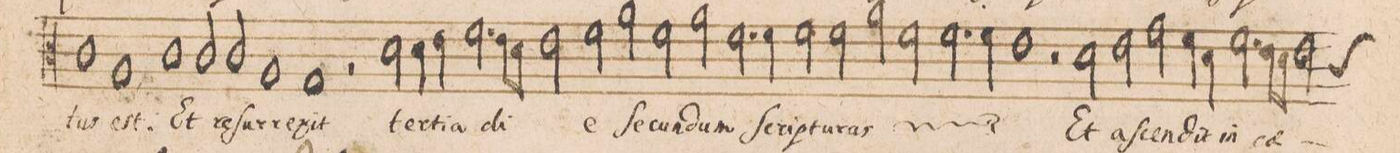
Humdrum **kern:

**kern	**text
*I"CANTVS.	*
*clefC3	*
*k[]	*
*met(C|)	*
*M2/1	*
1c	-tus
=99-	=99-
1A,	est.
1c	Et
=100-	=100-
2c/	re-
2c/	-ſur-
1A	-re-
=101-	=101-
1G	-xit
2rA	.
2d\	ter-
=102-	=102-
4d\	-ti-
4e\	-a
2.f\	di-
8e\L	.
8d\J	.
2e\	.
=103-	=103-
2f\	-e
2a\	Se-
2f\	-cun-
2a\	-dum
=104-	=104-
2.f\	Scri-
4f\	-ptu-
2f\	-ras
*	*ij
2f\	Se-
=105-	=105-
2a\	-cun-
2f\	-dum
2.f\	Scri-
4f\	-ptu-
=106-	=106-
1e	-ras
*	*Xij
2r	.
2d\	Et
=107-	=107-
2e\	a-
2g\	-ſcen-
4f\	-dit
4d\	in
2.f\	cae-
=108-	=108-
8e\L	.
8d\J	.
*custos:c	*
2e\	.
*-	*-
